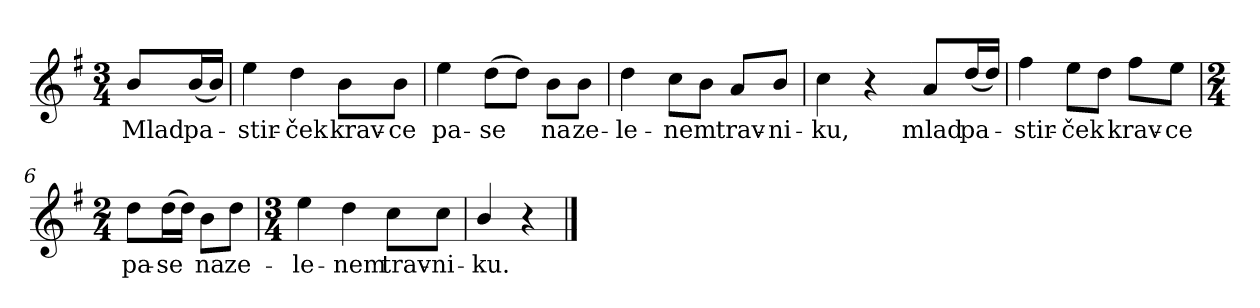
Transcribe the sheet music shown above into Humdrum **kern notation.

**kern	**text
*part1	*part1
*staff1	*staff1
*clefG2	*
*k[f#]	*
*G:	*
*M3/4	*
*MM80	*
=	=
8b/L	Mlad
(<16b/L	pa-
16b/JJ)	.
=1	=1
4ee\	-stir-
4dd\	-ček
8b\L	krav-
8b\J	-ce
=2	=2
4ee\	pa-
(>8dd\L	-se
8dd\J)	.
8b\L	na
8b\J	ze-
=3	=3
4dd\	-le-
8cc\L	-nem
8b\J	.
8a/L	trav-
8b/J	-ni-
=4	=4
4cc\	-ku,
4r	.
=4X1-	=4X1-
8a/L	mlad
(<16dd/L	pa-
16dd/JJ)	.
!!LO:LB:g=z
=5	=5
4ff#\	-stir-
8ee\L	-ček
8dd\J	.
8ff#\L	krav-
8ee\J	-ce
=6	=6
*M2/4	*
8dd\L	pa-
(>16dd\L	-se
16dd\JJ)	.
8b\L	na
8dd\J	ze-
=7	=7
*M3/4	*
4ee\	-le-
4dd\	-nem
8cc\L	trav-
8cc\J	-ni-
=8	=8
4b/	-ku.
4r	.
==	==
*-	*-
